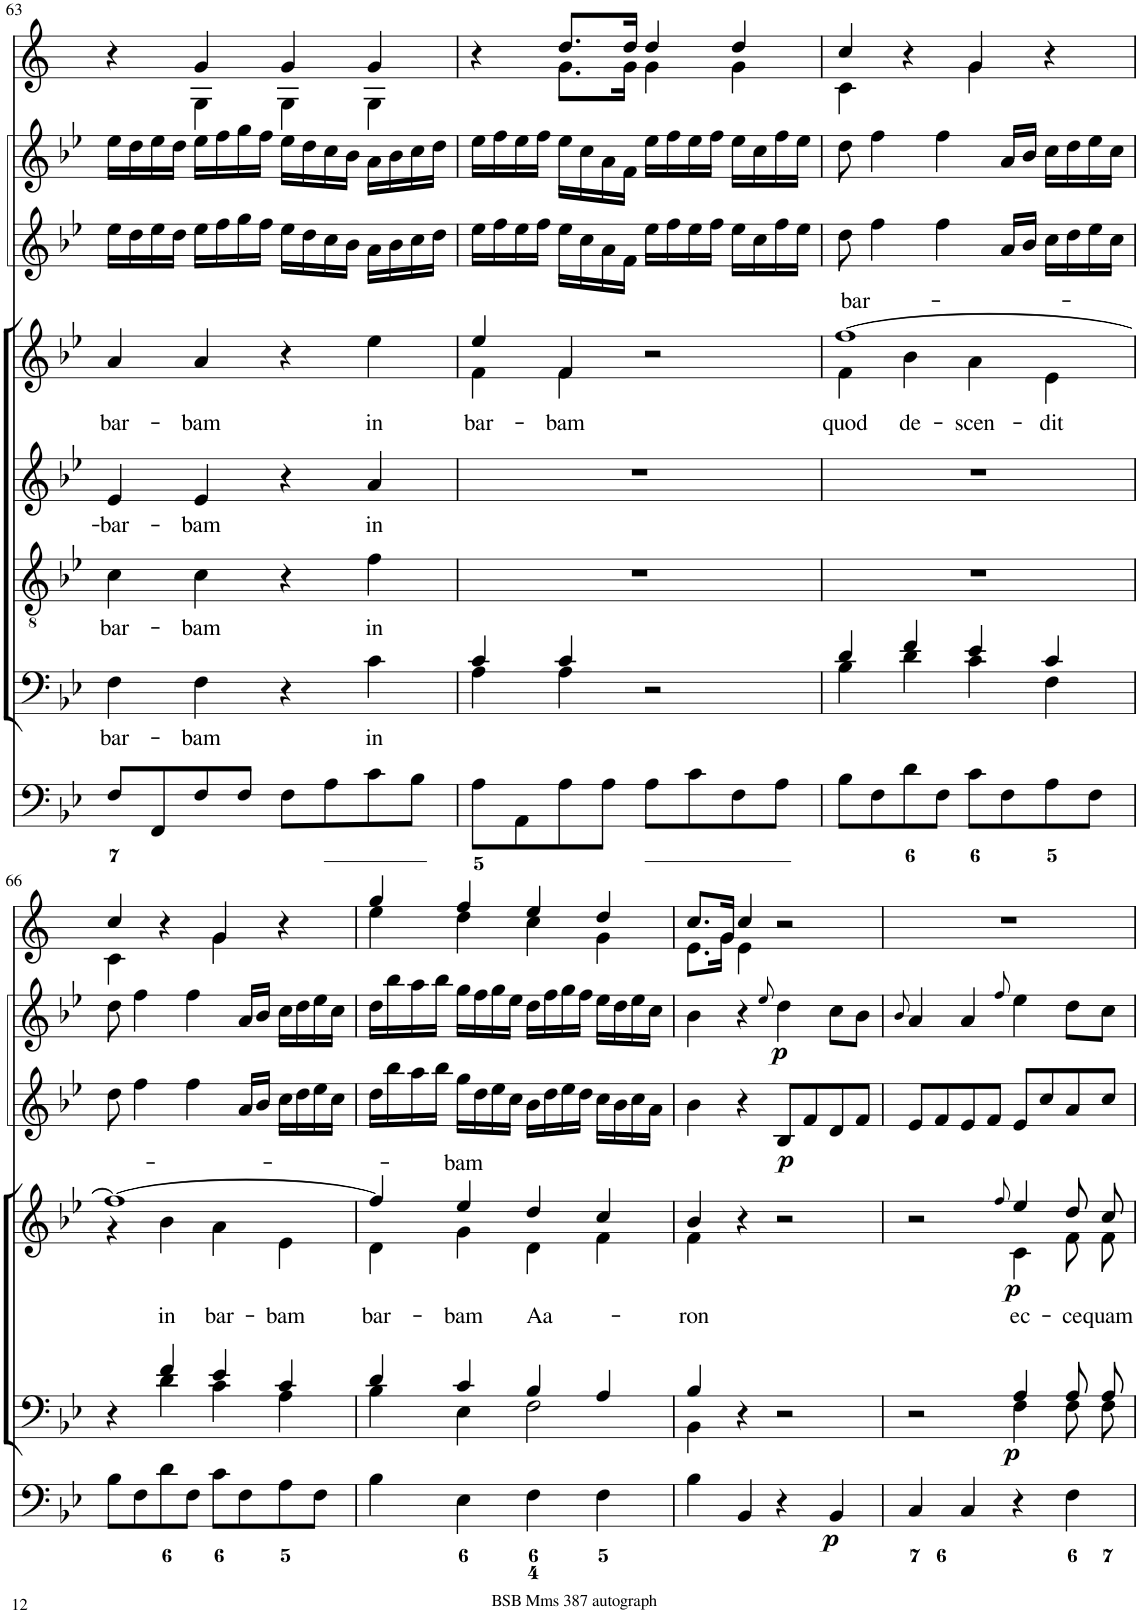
**kern	**dynam	**kern	**text	**dynam	**kern	**text	**kern	**text	**kern	**text	**dynam	**kern	**dynam	**kern	**dynam	**kern
*part8	*part8	*part7	*part7	*part7	*part6	*part6	*part5	*part5	*part4	*part4	*part4	*part3	*part3	*part2	*part2	*part1
*staff8	*staff8	*staff7	*staff7	*staff7	*staff6	*staff6	*staff5	*staff5	*staff4	*staff4	*staff4	*staff3	*staff3	*staff2	*staff2	*staff1
*I"Organ	*	*I"Voice	*	*	*I"Tenor	*	*I"Alto	*	*I"Voice	*	*	*I"Violin	*	*I"Violini	*	*I"Clarini in B[b]
*	*	*	*	*	*	*	*	*	*	*	*	*I'Vln	*	*I'Vln	*	*
!!LO:PB:g=z
*clefF4	*	*clefF4	*	*	*clefGv2	*	*clefG2	*	*clefG2	*	*	*clefG2	*	*clefG2	*	*clefG2
*	*	*	*	*	*	*	*	*	*	*	*	*	*	*	*	*Trd1c2
*k[b-e-]	*	*k[b-e-]	*	*	*k[b-e-]	*	*k[b-e-]	*	*k[b-e-]	*	*	*k[b-e-]	*	*k[b-e-]	*	*k[]
*M4/4	*	*M4/4	*	*	*M4/4	*	*M4/4	*	*M4/4	*	*	*M4/4	*	*M4/4	*	*M4/4
*met(c)	*	*met(c)	*	*	*met(c)	*	*met(c)	*	*met(c)	*	*	*met(c)	*	*met(c)	*	*met(c)
=63	=63	=63	=63	=63	=63	=63	=63	=63	=63	=63	=63	=63	=63	=63	=63	=63
!	!	!	!LO:LY:b	!	!	!LO:LY:b	!	!LO:LY:b	!	!LO:LY:b	!	!	!	!	!	!
*	*	*	*	*	*	*	*	*	*	*	*	*	*	*	*	*^
8F/L	.	4F\	bar-	.	4c\	bar-	4e-/	-bar-	4a/	bar-	.	16ee-\LL	.	16ee-\LL	.	4r	4ryy
.	.	.	.	.	.	.	.	.	.	.	.	16dd\	.	16dd\	.	.	.
8FF/	.	.	.	.	.	.	.	.	.	.	.	16ee-\	.	16ee-\	.	.	.
.	.	.	.	.	.	.	.	.	.	.	.	16dd\JJ	.	16dd\JJ	.	.	.
!	!	!	!LO:LY:b	!	!	!LO:LY:b	!	!LO:LY:b	!	!LO:LY:b	!	!	!	!	!	!	!
8F/	.	4F\	-bam	.	4c\	-bam	4e-/	-bam	4a/	-bam	.	16ee-\LL	.	16ee-\LL	.	4g/	4G\
.	.	.	.	.	.	.	.	.	.	.	.	16ff\	.	16ff\	.	.	.
8F/J	.	.	.	.	.	.	.	.	.	.	.	16gg\	.	16gg\	.	.	.
.	.	.	.	.	.	.	.	.	.	.	.	16ff\JJ	.	16ff\JJ	.	.	.
8F\L	.	4r	.	.	4r	.	4r	.	4r	.	.	16ee-\LL	.	16ee-\LL	.	4g/	4G\
.	.	.	.	.	.	.	.	.	.	.	.	16dd\	.	16dd\	.	.	.
8A\	.	.	.	.	.	.	.	.	.	.	.	16cc\	.	16cc\	.	.	.
.	.	.	.	.	.	.	.	.	.	.	.	16b-\JJ	.	16b-\JJ	.	.	.
!	!	!	!LO:LY:b	!	!	!LO:LY:b	!	!LO:LY:b	!	!LO:LY:b	!	!	!	!	!	!	!
8c\	.	4c\	in	.	4f\	in	4a/	in	4ee-\	in	.	16a\LL	.	16a\LL	.	4g/	4G\
.	.	.	.	.	.	.	.	.	.	.	.	16b-\	.	16b-\	.	.	.
8B-\J	.	.	.	.	.	.	.	.	.	.	.	16cc\	.	16cc\	.	.	.
.	.	.	.	.	.	.	.	.	.	.	.	16dd\JJ	.	16dd\JJ	.	.	.
=64	=64	=64	=64	=64	=64	=64	=64	=64	=64	=64	=64	=64	=64	=64	=64	=64	=64
*	*	*^	*	*	*	*	*	*	*	*	*	*	*	*	*	*	*
!	!	!	!	!	!	!	!	!	!	!	!LO:LY:b	!	!	!	!	!	!	!
*	*	*	*	*	*	*	*	*	*	*^	*	*	*	*	*	*	*	*
8A\L	.	4c/	4A\	.	.	1r	.	1r	.	4ee-/	4f\	bar-	.	16ee-\LL	.	16ee-\LL	.	4r	4ryy
.	.	.	.	.	.	.	.	.	.	.	.	.	.	16ff\	.	16ff\	.	.	.
8AA\	.	.	.	.	.	.	.	.	.	.	.	.	.	16ee-\	.	16ee-\	.	.	.
.	.	.	.	.	.	.	.	.	.	.	.	.	.	16ff\JJ	.	16ff\JJ	.	.	.
!	!	!	!	!	!	!	!	!	!	!	!	!LO:LY:b	!	!	!	!	!	!	!
8A\	.	4c/	4A\	.	.	.	.	.	.	4f/	4f\	-bam	.	16ee-\LL	.	16ee-\LL	.	8.dd/L	8.g\L
.	.	.	.	.	.	.	.	.	.	.	.	.	.	16cc\	.	16cc\	.	.	.
8A\J	.	.	.	.	.	.	.	.	.	.	.	.	.	16a\	.	16a\	.	.	.
.	.	.	.	.	.	.	.	.	.	.	.	.	.	16f\JJ	.	16f\JJ	.	16dd/Jk	16g\Jk
8A\L	.	2r	2ryy	.	.	.	.	.	.	2r	2ryy	.	.	16ee-\LL	.	16ee-\LL	.	4dd/	4g\
.	.	.	.	.	.	.	.	.	.	.	.	.	.	16ff\	.	16ff\	.	.	.
8c\	.	.	.	.	.	.	.	.	.	.	.	.	.	16ee-\	.	16ee-\	.	.	.
.	.	.	.	.	.	.	.	.	.	.	.	.	.	16ff\JJ	.	16ff\JJ	.	.	.
8F\	.	.	.	.	.	.	.	.	.	.	.	.	.	16ee-\LL	.	16ee-\LL	.	4dd/	4g\
.	.	.	.	.	.	.	.	.	.	.	.	.	.	16cc\	.	16cc\	.	.	.
8A\J	.	.	.	.	.	.	.	.	.	.	.	.	.	16ff\	.	16ff\	.	.	.
.	.	.	.	.	.	.	.	.	.	.	.	.	.	16ee-\JJ	.	16ee-\JJ	.	.	.
=65	=65	=65	=65	=65	=65	=65	=65	=65	=65	=65	=65	=65	=65	=65	=65	=65	=65	=65	=65
!	!	!	!	!	!	!	!	!	!	!	!	!LO:LY:a	!	!	!	!	!	!	!
!	!	!	!	!	!	!	!	!	!	!	!	!LO:LY:b	!	!	!	!	!	!	!
8B-\L	.	4d/	4B-\	.	.	1r	.	1r	.	[1ff	4f\	quod	.	8dd\	.	8dd\	.	4cc/	4c\
8F\	.	.	.	.	.	.	.	.	.	.	.	.	.	4ff\	.	4ff\	.	.	.
!	!	!	!	!	!	!	!	!	!	!	!	!LO:LY:b	!	!	!	!	!	!	!
8d\	.	4f/	4d\	.	.	.	.	.	.	.	4b-\	de-	.	.	.	.	.	4r	4ryy
8F\J	.	.	.	.	.	.	.	.	.	.	.	.	.	4ff\	.	4ff\	.	.	.
!	!	!	!	!	!	!	!	!	!	!	!	!LO:LY:b	!	!	!	!	!	!	!
8c\L	.	4e-/	4c\	.	.	.	.	.	.	.	4a\	-scen-	.	.	.	.	.	4g/	4g\
8F\	.	.	.	.	.	.	.	.	.	.	.	.	.	16a/LL	.	16a/LL	.	.	.
.	.	.	.	.	.	.	.	.	.	.	.	.	.	16b-/JJ	.	16b-/JJ	.	.	.
!	!	!	!	!	!	!	!	!	!	!	!	!LO:LY:b	!	!	!	!	!	!	!
8A\	.	4c/	4F\	.	.	.	.	.	.	.	4e-\	-dit	.	16cc\LL	.	16cc\LL	.	4r	4ryy
.	.	.	.	.	.	.	.	.	.	.	.	.	.	16dd\	.	16dd\	.	.	.
8F\J	.	.	.	.	.	.	.	.	.	.	.	.	.	16ee-\	.	16ee-\	.	.	.
.	.	.	.	.	.	.	.	.	.	.	.	.	.	16cc\JJ	.	16cc\JJ	.	.	.
!!LO:LB:g=z	!!
=66	=66	=66	=66	=66	=66	=66	=66	=66	=66	=66	=66	=66	=66	=66	=66	=66	=66	=66	=66
8B-\L	.	4r	4ryy	.	.	1r	.	1r	.	1ff_	4r	.	.	8dd\	.	8dd\	.	4cc/	4c\
8F\	.	.	.	.	.	.	.	.	.	.	.	.	.	4ff\	.	4ff\	.	.	.
!	!	!	!	!	!	!	!	!	!	!	!	!LO:LY:b	!	!	!	!	!	!	!
8d\	.	4f/	4d\	.	.	.	.	.	.	.	4b-\	in	.	.	.	.	.	4r	4ryy
8F\J	.	.	.	.	.	.	.	.	.	.	.	.	.	4ff\	.	4ff\	.	.	.
!	!	!	!	!	!	!	!	!	!	!	!	!LO:LY:b	!	!	!	!	!	!	!
8c\L	.	4e-/	4c\	.	.	.	.	.	.	.	4a\	bar-	.	.	.	.	.	4g/	4g\
8F\	.	.	.	.	.	.	.	.	.	.	.	.	.	16a/LL	.	16a/LL	.	.	.
.	.	.	.	.	.	.	.	.	.	.	.	.	.	16b-/JJ	.	16b-/JJ	.	.	.
!	!	!	!	!	!	!	!	!	!	!	!	!LO:LY:b	!	!	!	!	!	!	!
8A\	.	4c/	4A\	.	.	.	.	.	.	.	4e-\	-bam	.	16cc\LL	.	16cc\LL	.	4r	4ryy
.	.	.	.	.	.	.	.	.	.	.	.	.	.	16dd\	.	16dd\	.	.	.
8F\J	.	.	.	.	.	.	.	.	.	.	.	.	.	16ee-\	.	16ee-\	.	.	.
.	.	.	.	.	.	.	.	.	.	.	.	.	.	16cc\JJ	.	16cc\JJ	.	.	.
=67	=67	=67	=67	=67	=67	=67	=67	=67	=67	=67	=67	=67	=67	=67	=67	=67	=67	=67	=67
!	!	!	!	!	!	!	!	!	!	!	!	!LO:LY:b	!	!	!	!	!	!	!
4B-\	.	4d/	4B-\	.	.	1r	.	1r	.	4ff/]	4d\	bar-	.	16dd\LL	.	16dd\LL	.	4gg/	4ee\
.	.	.	.	.	.	.	.	.	.	.	.	.	.	16bb-\	.	16bb-\	.	.	.
.	.	.	.	.	.	.	.	.	.	.	.	.	.	16aa\	.	16aa\	.	.	.
.	.	.	.	.	.	.	.	.	.	.	.	.	.	16bb-\JJ	.	16bb-\JJ	.	.	.
!	!	!	!	!	!	!	!	!	!	!	!	!LO:LY:a	!	!	!	!	!	!	!
!	!	!	!	!	!	!	!	!	!	!	!	!LO:LY:b	!	!	!	!	!	!	!
4E-\	.	4c/	4E-\	.	.	.	.	.	.	4ee-/	4g\	-bam	.	16gg\LL	.	16gg\LL	.	4ff/	4dd\
.	.	.	.	.	.	.	.	.	.	.	.	.	.	16dd\	.	16ff\	.	.	.
.	.	.	.	.	.	.	.	.	.	.	.	.	.	16ee-\	.	16gg\	.	.	.
.	.	.	.	.	.	.	.	.	.	.	.	.	.	16cc\JJ	.	16ee-\JJ	.	.	.
!	!	!	!	!	!	!	!	!	!	!	!	!LO:LY:b	!	!	!	!	!	!	!
4F\	.	4B-/	2F\	.	.	.	.	.	.	4dd/	4d\	Aa-	.	16b-\LL	.	16dd\LL	.	4ee/	4cc\
.	.	.	.	.	.	.	.	.	.	.	.	.	.	16dd\	.	16ff\	.	.	.
.	.	.	.	.	.	.	.	.	.	.	.	.	.	16ee-\	.	16gg\	.	.	.
.	.	.	.	.	.	.	.	.	.	.	.	.	.	16dd\JJ	.	16ff\JJ	.	.	.
4F\	.	4A/	.	.	.	.	.	.	.	4cc/	4f\	.	.	16cc\LL	.	16ee-\LL	.	4dd/	4g\
.	.	.	.	.	.	.	.	.	.	.	.	.	.	16b-\	.	16dd\	.	.	.
.	.	.	.	.	.	.	.	.	.	.	.	.	.	16cc\	.	16ee-\	.	.	.
.	.	.	.	.	.	.	.	.	.	.	.	.	.	16a\JJ	.	16cc\JJ	.	.	.
=68	=68	=68	=68	=68	=68	=68	=68	=68	=68	=68	=68	=68	=68	=68	=68	=68	=68	=68	=68
!	!	!	!	!	!	!	!	!	!	!	!	!LO:LY:b	!	!	!	!	!	!	!
4B-\	.	4B-/	4BB-\	.	.	1r	.	1r	.	4b-/	4f\	-ron	.	4b-\	.	4b-\	.	8.cc/L	8.e\L
.	.	.	.	.	.	.	.	.	.	.	.	.	.	.	.	.	.	16g/Jk	16g\Jk
4BB-/	.	4r	2.ryy	.	.	.	.	.	.	4r	2.ryy	.	.	4r	.	4r	.	4cc/	4e\
.	.	.	.	.	.	.	.	.	.	.	.	.	.	.	.	8qee-/	.	.	.
!	!	!	!	!	!	!	!	!	!	!	!	!	!	!	!LO:DY:b	!	!LO:DY:b	!	!
4r	.	2r	.	.	.	.	.	.	.	2r	.	.	.	8B-/L	p	4dd\	p	2r	2ryy
.	.	.	.	.	.	.	.	.	.	.	.	.	.	8f/	.	.	.	.	.
!	!LO:DY:b	!	!	!	!	!	!	!	!	!	!	!	!	!	!	!	!	!	!
4BB-/	p	.	.	.	.	.	.	.	.	.	.	.	.	8d/	.	8cc\L	.	.	.
.	.	.	.	.	.	.	.	.	.	.	.	.	.	8f/J	.	8b-\J	.	.	.
*	*	*	*	*	*	*	*	*	*	*	*	*	*	*	*	*	*	*v	*v
=69	=69	=69	=69	=69	=69	=69	=69	=69	=69	=69	=69	=69	=69	=69	=69	=69	=69	=69
.	.	.	.	.	.	.	.	.	.	.	.	.	.	.	.	8qb-/	.	.
4C/	.	2r	2ryy	.	.	1r	.	1r	.	2r	2ryy	.	.	8e-/L	.	4a/	.	1r
.	.	.	.	.	.	.	.	.	.	.	.	.	.	8f/	.	.	.	.
4C/	.	.	.	.	.	.	.	.	.	.	.	.	.	8e-/	.	4a/	.	.
.	.	.	.	.	.	.	.	.	.	.	.	.	.	8f/J	.	.	.	.
.	.	.	.	.	.	.	.	.	.	8qff/	.	.	.	.	.	8qff/	.	.
!	!	!	!	!	!LO:DY:b	!	!	!	!	!	!	!LO:LY:b	!LO:DY:b	!	!	!	!	!
4r	.	4A/	4F\	.	p	.	.	.	.	4ee-/	4c\	ec-	p	8e-/L	.	4ee-\	.	.
.	.	.	.	.	.	.	.	.	.	.	.	.	.	8cc/	.	.	.	.
!	!	!	!	!	!	!	!	!	!	!	!	!LO:LY:b	!	!	!	!	!	!
4F\	.	8A/L	8F\L	.	.	.	.	.	.	8dd/L	8f\L	-ce	.	8a/	.	8dd\L	.	.
!	!	!	!	!	!	!	!	!	!	!	!	!LO:LY:b	!	!	!	!	!	!
.	.	8A/J	8F\J	.	.	.	.	.	.	8cc/J	8f\J	quam	.	8cc/J	.	8cc\J	.	.
*	*	*v	*v	*	*	*	*	*	*	*v	*v	*	*	*	*	*	*	*
=	=	=	=	=	=	=	=	=	=	=	=	=	=	=	=	=
*-	*-	*-	*-	*-	*-	*-	*-	*-	*-	*-	*-	*-	*-	*-	*-	*-
